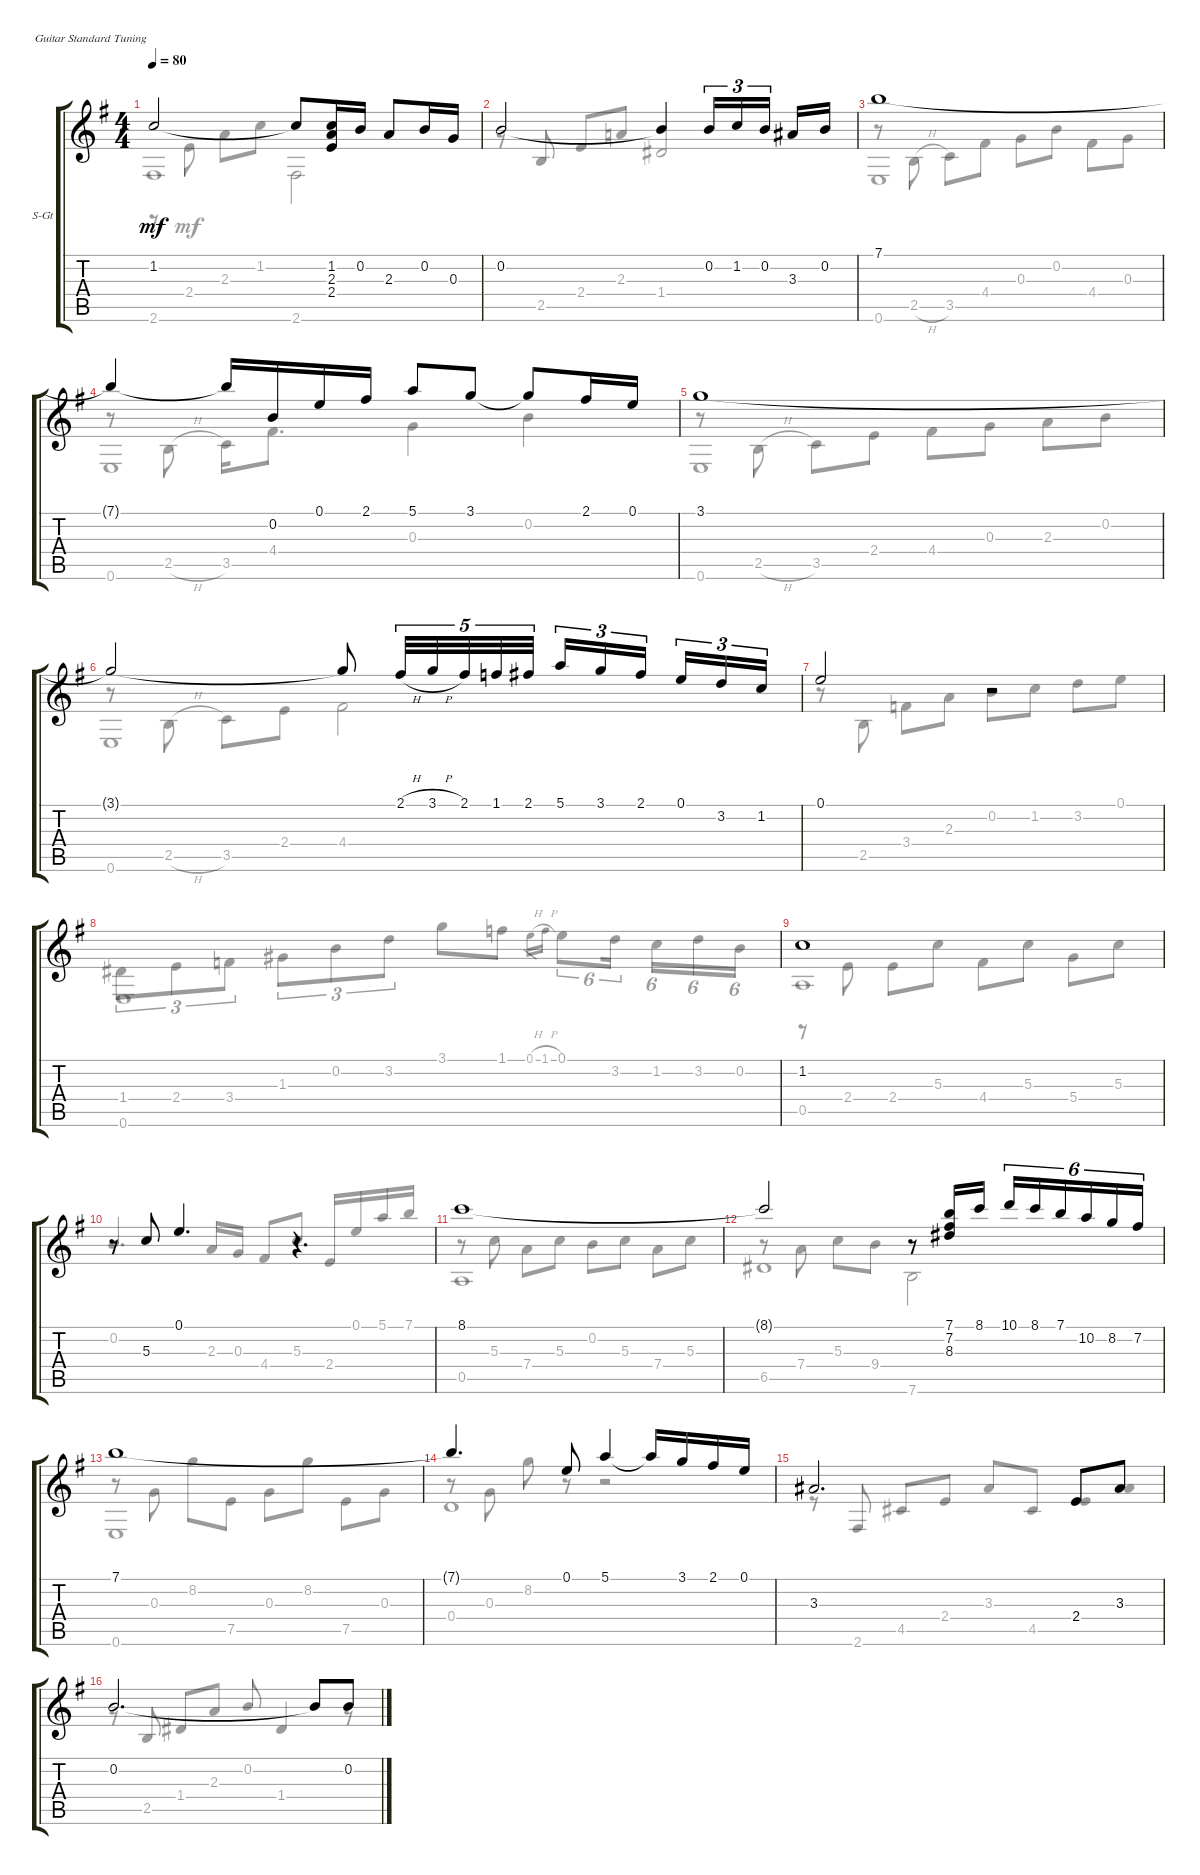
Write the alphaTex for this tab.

\defaultSystemsLayout 4
\bracketExtendMode groupsimilarinstruments
\firstSystemTrackNameOrientation horizontal
\otherSystemsTrackNameOrientation horizontal
\track ("Steel Guitar" "S-Gt") {instrument acousticguitarnylon}
\staff {score tabs}
\tuning (E4 B3 G3 D3 A2 E2)
\voice
\ts (4 4)
\tempo 80
\clef g2
\ks eminor
1.2.2{dy mf} 1.2{t}.8 (1.2 2.3 2.4).16 0.2.16 2.3.8 0.2.16 0.3.16 |
0.2.2 0.2{t}.4 0.2.16{tu (3 2)} 1.2.16{tu (3 2)} 0.2.16{tu (3 2)} 3.3.16 0.2.16 |
7.1.1 |
7.1{t}.4 7.1{t}.16 0.2.16 0.1.16 2.1.16 5.1.8 3.1.8 3.1{t}.8 2.1.16 0.1.16 |
3.1.1 |
3.1{t}.2 3.1{t}.8 2.1{h}.32{tu (5 4)} 3.1{h}.32{tu (5 4)} 2.1.32{tu (5 4)} 1.1.32{tu (5 4)} 2.1.32{tu (5 4)} 5.1.16{tu (3 2)} 3.1.16{tu (3 2)} 2.1.16{tu (3 2)} 0.1.16{tu (3 2)} 3.2.16{tu (3 2)} 1.2.16{tu (3 2)} |
0.1.2 r.2 |
|
1.2.1 |
r.8 5.3.8 0.1.4{d} r.4{d} |
8.1.1 |
8.1{t}.2 r.8 (7.1 7.2 8.3).16 8.1.16 10.1.16{tu (6 4)} 8.1.16{tu (6 4)} 7.1.16{tu (6 4)} 10.2.16{tu (6 4)} 8.2.16{tu (6 4)} 7.2.16{tu (6 4)} |
7.1.1 |
7.1{t}.4{d} 0.1.8 5.1.4 5.1{t}.16 3.1.16 2.1.16 0.1.16 |
3.3.2{d} 2.4.8 3.3.8 |
0.2.2{d} 0.2{t}.8 0.2.8
\voice
\clef g2
\ottava regular
\simile none
\ks eminor
2.6.1{dy mf} |
|
0.6.1 |
0.6.1 |
0.6.1 |
0.6.1 |
|
0.6.1 |
0.5.1 |
|
0.5.1 |
6.5.1 |
0.6.1 |
0.4.1 |
|
\voice
\clef g2
\ottava regular
\simile none
\ks eminor
r.8{dy mf} 2.4.8 2.3.8 1.2.8 2.6.2 |
r.8{beam invert} 2.5.8{beam invert} 2.4.8{beam invert} 2.3.8 1.4.2{beam invert} |
r.8 2.5{h}.8 3.5.8 4.4.8 0.3.8 0.2.8 4.4.8 0.3.8 |
r.8 2.5{h}.8 3.5.16 4.4.8{d} 0.3.4 0.2.4 |
r.8 2.5{h}.8 3.5.8 2.4.8 4.4.8 0.3.8 2.3.8 0.2.8 |
r.8 2.5{h}.8 3.5.8 2.4.8 4.4.2 |
r.8 2.5.8 3.4.8 2.3.8 0.2.8 1.2.8 3.2.8 0.1.8 |
1.4.8{tu (3 2)} 2.4.8{tu (3 2)} 3.4.8{tu (3 2)} 1.3.8{tu (3 2)} 0.2.8{tu (3 2)} 3.2.8{tu (3 2)} 3.1.8 1.1.8 0.1{h}.16{gr} 1.1{h}.16{gr} 0.1.8{tu (6 4)} 3.2.16{tu (6 4)} 1.2.16{tu (6 4)} 3.2.16{tu (6 4)} 0.2.16{tu (6 4)} |
r.8 2.4.8 2.4.8 5.3.8 4.4.8 5.3.8 5.4.8 5.3.8 |
0.2.4{d beam invert} 2.3.16{beam invert} 0.3.16 4.4.8{beam invert} 5.3.8 2.4.16{beam invert} 0.1.16 5.1.16 7.1.16 |
r.8 5.3.8 7.4.8 5.3.8 0.2.8 5.3.8 7.4.8 5.3.8 |
r.8 7.4.8 5.3.8 9.4.8 7.6.2 |
r.8 0.3.8 8.2.8 7.5.8 0.3.8 8.2.8 7.5.8 0.3.8 |
r.8 0.3.8 8.2.8 r.8 r.2 |
r.8{beam invert} 2.6.8{beam invert} 4.5.8{beam invert} 2.4.8 3.3.8{beam invert} 4.5.8 2.4.8{beam invert} 3.3.8 |
r.8{beam invert} 2.5.8{beam invert} 1.4.8{beam invert} 2.3.8 0.2.8{beam invert} 1.4.4{beam invert} r.8{beam invert}
